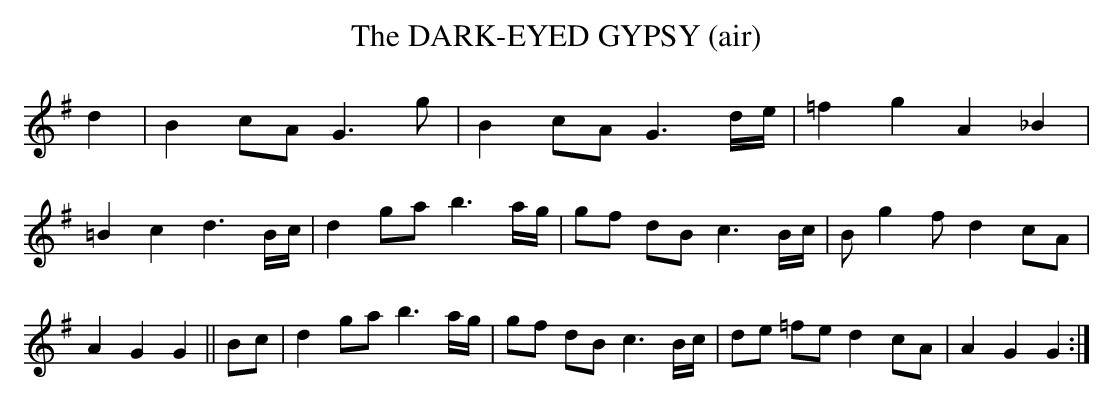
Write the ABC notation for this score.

X:1
T:DARK-EYED GYPSY (air), The\
Y:"Andante"\
M:4/4\
L:1/8\
K:G\
d2|B2 cA G3 g|B2 cA G3 d/e/|=f2 g2 A2 _B2|=B2 c2 d3 B/c/|\
d2 ga b3 a/g/|gf dB c3 B/c/|B g2 f d2 cA|A2 G2 G2||\
Bc|d2 ga b3 a/g/|gf dB c3 B/c/|de =fe d2 cA|A2 G2 G2:|\
\
\
\
